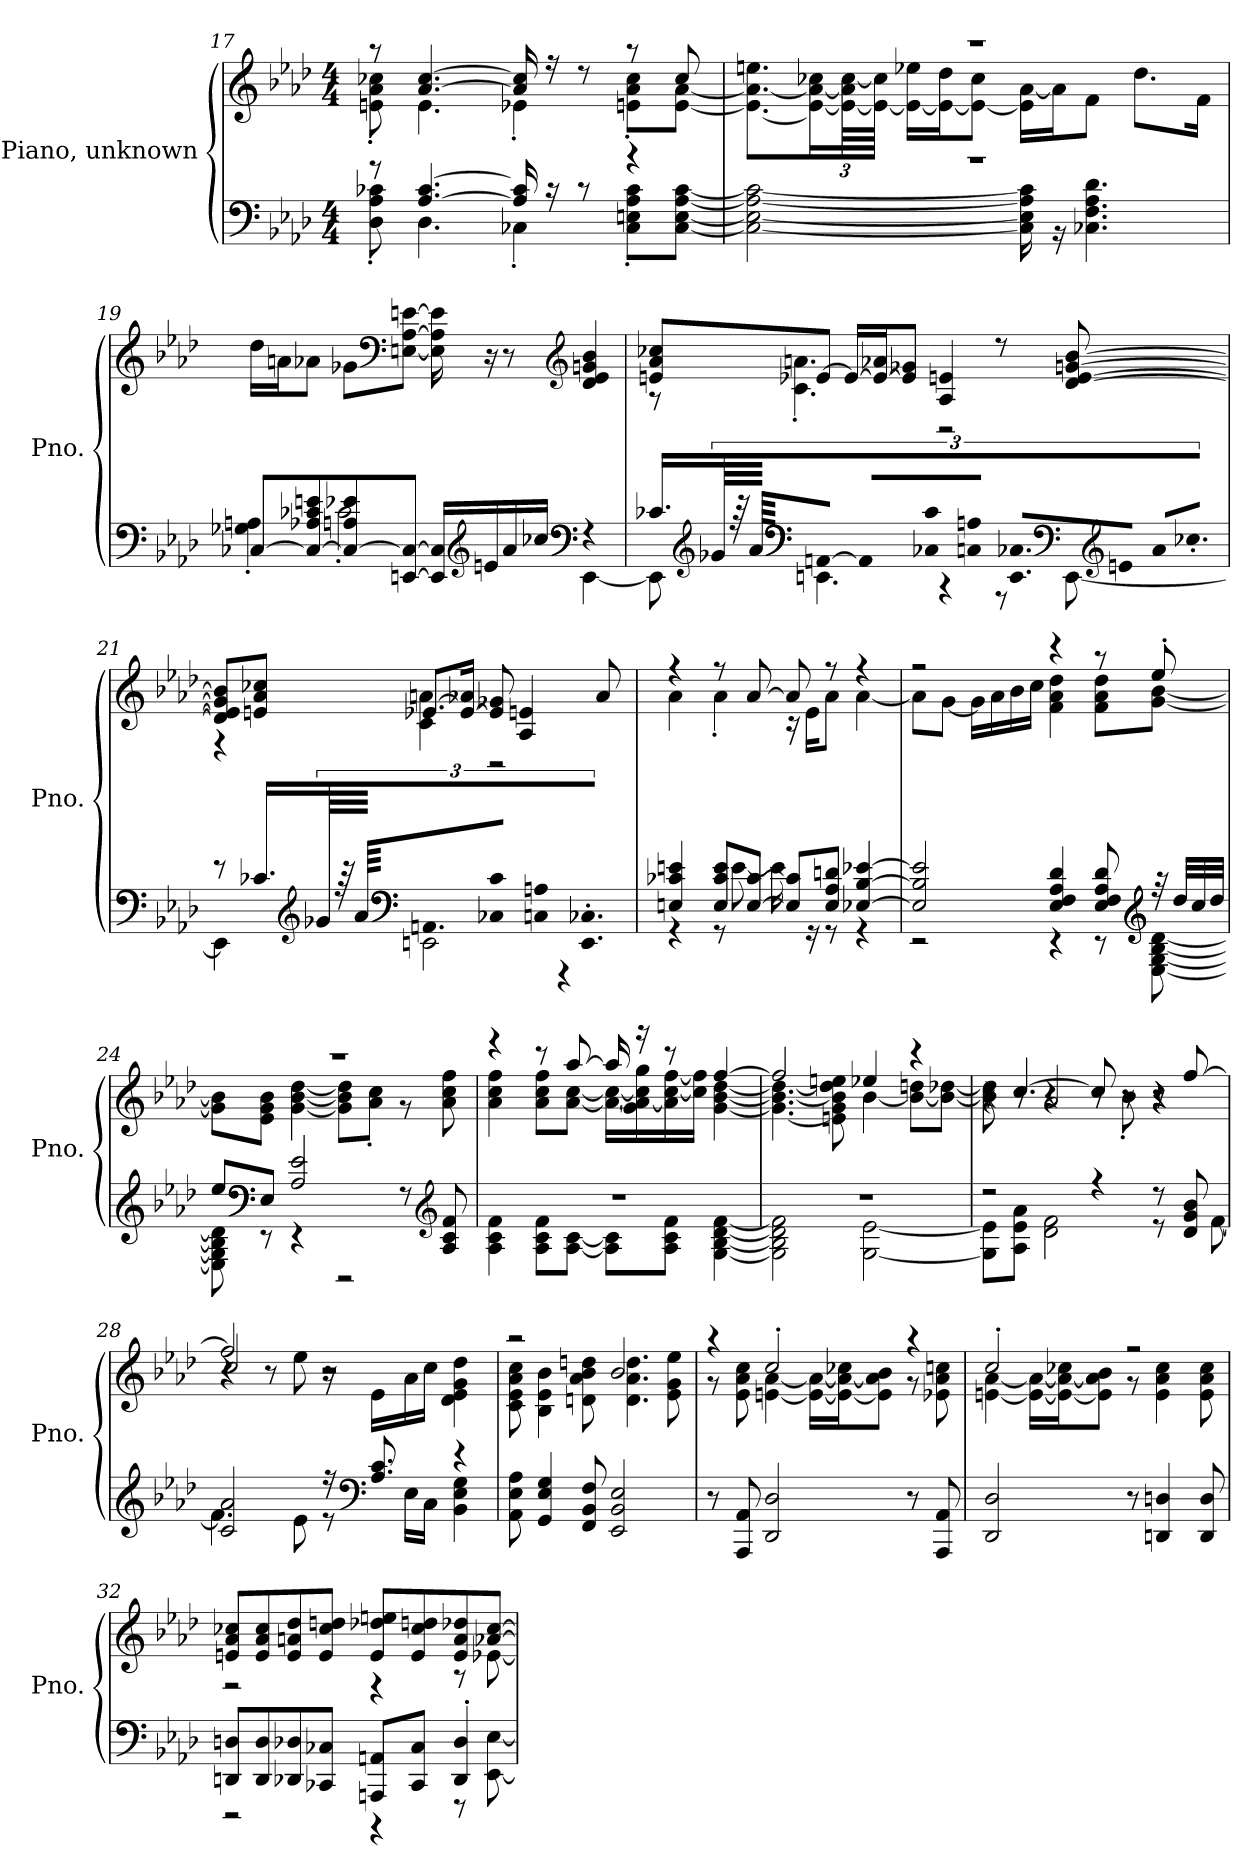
**kern	**kern
*part1	*part1
*staff2	*staff1
*I"Piano, unknown	*
*I'Pno.	*
*clefF4	*clefG2
*k[b-e-a-d-]	*k[b-e-a-d-]
*M4/4	*M4/4
=17	=17
*^	*^
8r	8D-\' 8A-\' 8c-X\'	8r	8en\' 8a-\' 8cc-X\'
[4.A-/ [4.c-/	4.D-\	[4.a-/ [4.cc-/	4.e\
16A-/] 16c-/]	4C-X'\	16a-/] 16cc-/]	4e-X'\
16r	.	16r	.
8r	.	8r	.
4r	8C-\' 8En\' 8A-\' 8c-\'L	8r	8en\' 8a-\' 8cc-\'L
.	[8C-\ [8E\ [8A-\ [8c-\J	8cc-/	[8e\ [8a-\J
!!LO:PB:g=z	!!
=18	=18	=18	=18
1r	2C-\_ 2E\_ 2A-\_ 2c-\_	1r	8.e\_ 8.a-\_ 8.een\L
*	*	*	*Xbrackettup
.	.	.	24e\_ 24a-\_ 24cc-X\L
.	.	.	96e\_ 96a-\] [96cc-\LL
.	.	.	96e\_ 96cc-\]JJJJ
.	.	.	16e\_ 16ee-X\LL
.	.	.	16e\_ 16dd-\J
.	.	.	8e\_ 8cc-\J
.	16C-\] 16E\] 16A-\] 16c-\]	.	16e\] [16a-\LL
.	16r	.	16a-\J]
.	4.C-X\ 4.F\ 4.A-\ 4.d-\	.	8f\J
.	.	.	8.dd-\L
.	.	.	16f\Jk
*	*	*v	*v
=19	=19	=19
[8C-X/L	4G-X\' 4An\'	16dd-\LL
.	.	16an\J
8C-/_ 8A-X/ 8c-X/ 8en/	.	8a-X\J
8C-/_ 8An/ 8e-X/	2c-'\	8g-X\L
*	*	*clefF4
[8EEn/ 8C-/_J	.	[8En\ [8A-\ [8en\J
16EE/] 16C-/]LL	.	16E\] 16A-\] 16e\]
*clefG2	*	*
16en/	.	16r
16a-/	.	8r
16cc-X/JJ	.	.
*clefF4	*	*clefG2
4r	[4EE\	4d-/ 4e/ 4gn/ 4b-/
!!LO:LB:g=z
=20	=20	=20
*	*	*^
16.c-X/LL	8EE\]	8en/ 8a-/ 8cc-X/L	8r
*clefG2	*	*	*
96g-X/JJkk	.	.	.
96r	.	.	.
96a-/KKKL	.	.	.
*clefF4	*	*	*
[8AAn/J	4.EEn\	[8e-X/J	4.c\' 4.an\'
16AA/LL]	.	16e-/LL_	.
16C-X/ 16c-/J	.	16e-/_ 16a-X/J	.
8Cn/ 8An/J	.	8e-/] 8g-X/J	.
8.EE/ 8.C-X/L	4r	4A-/ 4en/	2r
*clefG2	*	*	*
16en/Jk	.	.	.
16a-/KL	8r	8r	.
8.cc-X'/J	.	.	.
*clefF4	*	*	*
.	[8EE\	[8d-/ [8e/ [8gn/ [8b-/	.
!!LO:LB:g=z	!!
=21	=21	=21	=21
8r	4EE\]	8d-/] 8e/] 8g/] 8b-/]L	4r
16.c-X/LL	.	8en/ 8a-/ 8cc-X/J	.
*clefG2	*	*	*
96g-X/JJkk	.	.	.
96r	.	.	.
96a-/KKKL	.	.	.
*clefF4	*	*	*
8.AAn/	2EEn\	[8.e-X/L	4c\ 4an\
16C-X/ 16c-/Jk	.	16e-/_ 16a-X/Jk	.
8Cn/ 8An/	.	8e-/] 8g-X/	2r
4.EE/' 4.C-X/'	.	4A-/ 4en/	.
.	4r	.	.
.	.	8a-/	.
=22	=22	=22	=22
4En/ 4c-X/ 4en/	4r	4r	4a-\
8E/ 8c-/ 8e/L	8r	8r	4a-'\
[8E/ [8c-/J	[8e\	[8a-/	.
8E/] 8c-/]L	16e\]	8a-/]	16r
.	16r	.	16e-\KL
8E/ 8A-/ 8dn/J	8r	8r	8a-\J
[4E-X/ [4B-/ [4e-X/	4r	4r	[4a-\
!!LO:LB:g=z	!!
=23	=23	=23	=23
2E-/] 2B-/] 2e-/]	2r	2r	8a-\L]
.	.	.	[8g\J
.	.	.	16g\LL]
.	.	.	16a-\
.	.	.	16b-\
.	.	.	16cc\JJ
4E-/ 4F/ 4A-/ 4d-/	4r	4r	4f\ 4a-\ 4dd-\
8E-/ 8F/ 8A-/ 8d-/	8r	8r	8f\ 8a-\ 8dd-\L
*clefG2	*	*	*
32r	[8E-\ [8G\ [8B-\ [8d-\	8ee-'/	[8g\ [8b-\J
32dd-/LLL	.	.	.
32cc/	.	.	.
32dd-/JJJ	.	.	.
=24	=24	=24	=24
8ee-/L	8E-\] 8G\] 8B-\] 8d-\]	1r	8g\] 8b-\]L
*clefF4	*	*	*
8E-/J	8r	.	8e-\ 8g\ 8b-\J
2A-/ 2e-/	4r	.	[4g\ [4b-\ [4dd-\
.	2r	.	8g\] 8b-\] 8dd-\]L
.	.	.	8a-\' 8cc\'J
8r	.	.	8r
*clefG2	*	*	*
8A-/ 8c/ 8f/	.	.	8a-\ 8cc\ 8ff\
=25	=25	=25	=25
1r	4A-\ 4c\ 4f\	4r	4a-\ 4cc\ 4ff\
.	8A-\ 8c\ 8f\L	8r	8a-\ 8cc\ 8ff\L
.	[8A-\ [8c\J	[8aa-/	[8a-\ [8cc\J
.	8A-\] 8c\]L	16aa-/]	16a-\_ 16cc\_LL
.	.	16r	16g\ 16a-\_ 16cc\] 16gg\
.	8A-\ 8c\ 8f\J	8r	16a-\] [16cc\ [16ff\
.	.	.	16cc\] 16ff\]JJ
.	[4G\ [4B-\ [4d-\ [4f\	[4ff/	[4g\ [4b-\ [4dd-\
!!LO:LB:g=z	!!
=26	=26	=26	=26
1r	2G\] 2B-\] 2d-\] 2f\]	2ff/]	4.g\_ 4.b-\_ 4.dd-\_
.	.	.	8en\ 8g\] 8b-\] 8dd-\] 8een\
.	[2G\ [2e-\	4ee-X/	[4b-\
.	.	4r	8b-\_ 8ddn\L
.	.	.	8b-\_ [8dd-X\J
=27	=27	=27	=27
*	*	*	*^
2r	8G\] 8e-\]L	8r	8b-\] 8dd-\]	4r
.	8A-\ 8e-\ 8a-\J	[4.cc/	8r	.
.	2d-\ 2f\	.	4r	2a-/
4r	.	8cc/]	8r	.
.	.	8r	8b-'\	.
8r	8r	8r	4r	4r
8d-/ 8g/ 8b-/	[8f\	[8ff/	.	.
=28	=28	=28	=28	=28
2c/ 2a-/	4.f\]	2ff/]	4r	2cc/
.	.	.	8r	.
.	8e-\	.	8ee-\	.
16r	8r	2r	16r	2r
*clefF4	*	*	*	*
8.A-/ 8.c/	.	.	16e-\LL	.
.	16E-\LL	.	16a-\	.
.	16C\JJ	.	16cc\JJ	.
4r	4BB-\ 4E-\ 4G\	.	4d-\ 4e-\ 4g\ 4dd-\	.
*v	*v	*	*	*
*	*	*v	*v
=29	=29	=29
8AA-\ 8E-\ 8A-\	2r	8c\ 8e-\ 8a-\ 8cc\
4GG/ 4E-/ 4G/	.	4B-\ 4e-\ 4b-\
8FF/ 8BB-/ 8F/	.	8dn\ 8a-\ 8b-\ 8ddn\
2EE-/ 2BB-/ 2E-/	2b-/	4.d\ 4.a-\ 4.dd\
.	.	8e-\ 8g\ 8ee-\
!!LO:LB:g=z	!!
=30	=30	=30
8r	4r	8r
8AAA-/ 8AA-/	.	8e-\ 8a-\ 8cc\
2DD-/ 2D-/	2cc'/	[4en\ [4a-\
.	.	16e\_ 16a-\_LL
.	.	16e\_ 16a-\_ 16cc-X\J
.	.	8e\] 8a-\] 8b-\J
8r	4r	8r
8AAA-/ 8AA-/	.	8e-X\ 8a-\ 8ccn\
=31	=31	=31
2DD-/ 2D-/	2cc'/	[4en\ [4a-\
.	.	16e\_ 16a-\_LL
.	.	16e\_ 16a-\_ 16cc-X\J
.	.	8e\] 8a-\] 8b-\J
8r	2r	8r
4DDn/ 4Dn/	.	4e\ 4a-\ 4cc-\
8DD/ 8D/	.	8e\ 8a-\ 8cc-\
=32	=32	=32
*^	*	*
8DDn/ 8Dn/L	2r	8en/ 8a-/ 8cc-X/L	2r
8DD/ 8D/	.	8e/ 8a-/ 8cc-/	.
8DD-X/ 8D-X/	.	8e/ 8an/ 8dd-/	.
8CC-X/ 8C-X/J	.	8e/ 8cc-/ 8ddn/J	.
8AAAn/ 8AAn/L	4r	8e/ 8dd-X/ 8een/L	4r
8CC-/ 8C-/J	.	8e/ 8cc-/ 8ddn/	.
4DD-/' 4D-/'	8r	8e/ 8a/ 8dd-X/	8r
.	[8EE-\ [8E-\	[8a-X/ [8cc-/J	[8e-X\
*v	*v	*	*
*	*v	*v
=	=
*-	*-
